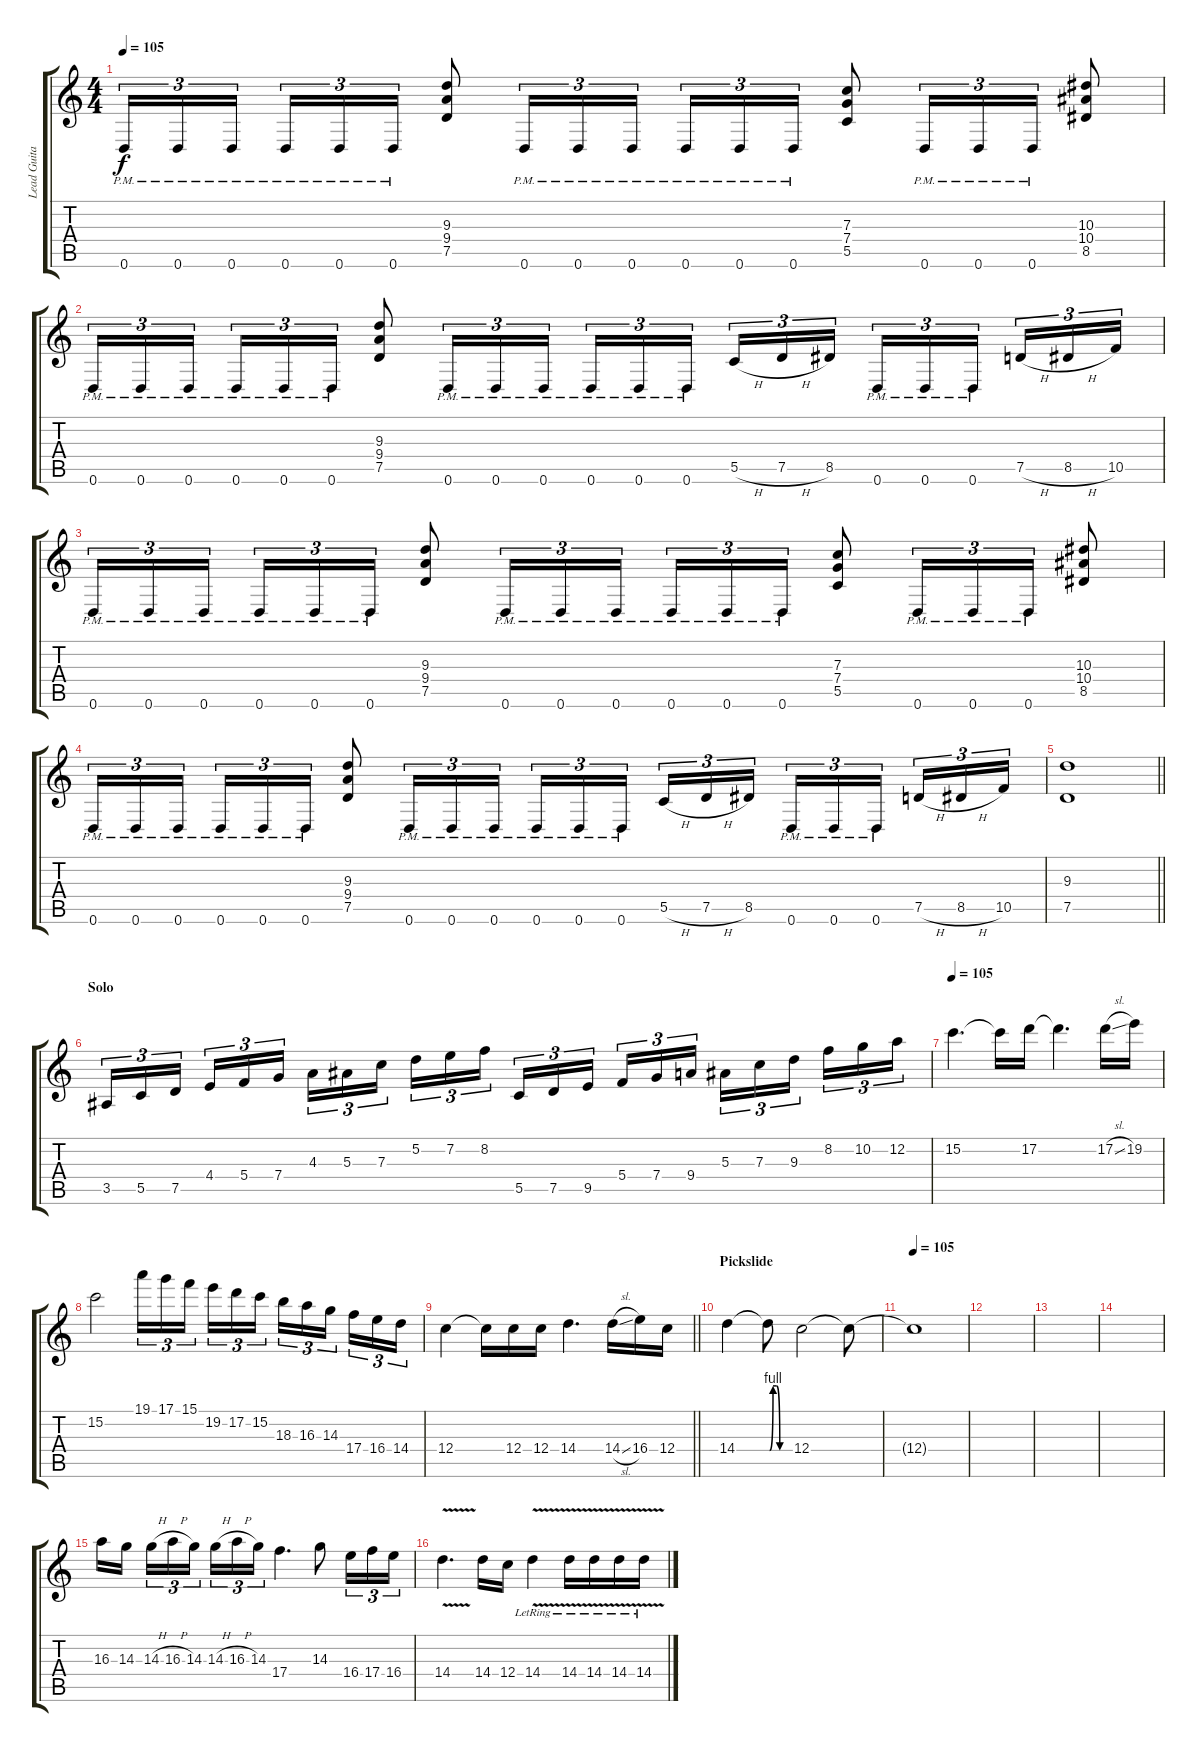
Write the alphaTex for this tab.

\track ("Lead Guitar 2" "Lead Guita") {instrument overdrivenguitar}
\staff {score tabs}
\tuning (D4 A3 F3 C3 G2 D2) {hide}
\ts (4 4)
\tempo 105
\clef g2
\ks c
0.6{pm}.16{tu (3 2) dy f} 0.6{pm}.16{tu (3 2)} 0.6{pm}.16{tu (3 2) beam splitsecondary} 0.6{pm}.16{tu (3 2)} 0.6{pm}.16{tu (3 2)} 0.6{pm}.16{tu (3 2)} (9.3 9.4 7.5).8 0.6{pm}.16{tu (3 2)} 0.6{pm}.16{tu (3 2)} 0.6{pm}.16{tu (3 2)} 0.6{pm}.16{tu (3 2)} 0.6{pm}.16{tu (3 2)} 0.6{pm}.16{tu (3 2)} (7.3 7.4 5.5).8 0.6{pm}.16{tu (3 2)} 0.6{pm}.16{tu (3 2)} 0.6{pm}.16{tu (3 2)} (10.3 10.4 8.5).8 |
0.6{pm}.16{tu (3 2)} 0.6{pm}.16{tu (3 2)} 0.6{pm}.16{tu (3 2) beam splitsecondary} 0.6{pm}.16{tu (3 2)} 0.6{pm}.16{tu (3 2)} 0.6{pm}.16{tu (3 2)} (9.3 9.4 7.5).8 0.6{pm}.16{tu (3 2)} 0.6{pm}.16{tu (3 2)} 0.6{pm}.16{tu (3 2)} 0.6{pm}.16{tu (3 2)} 0.6{pm}.16{tu (3 2)} 0.6{pm}.16{tu (3 2) beam splitsecondary} 5.5{h}.16{tu (3 2)} 7.5{h}.16{tu (3 2)} 8.5.16{tu (3 2)} 0.6{pm}.16{tu (3 2)} 0.6{pm}.16{tu (3 2)} 0.6{pm}.16{tu (3 2) beam splitsecondary} 7.5{h}.16{tu (3 2)} 8.5{h}.16{tu (3 2)} 10.5.16{tu (3 2)} |
0.6{pm}.16{tu (3 2)} 0.6{pm}.16{tu (3 2)} 0.6{pm}.16{tu (3 2) beam splitsecondary} 0.6{pm}.16{tu (3 2)} 0.6{pm}.16{tu (3 2)} 0.6{pm}.16{tu (3 2)} (9.3 9.4 7.5).8 0.6{pm}.16{tu (3 2)} 0.6{pm}.16{tu (3 2)} 0.6{pm}.16{tu (3 2)} 0.6{pm}.16{tu (3 2)} 0.6{pm}.16{tu (3 2)} 0.6{pm}.16{tu (3 2)} (7.3 7.4 5.5).8 0.6{pm}.16{tu (3 2)} 0.6{pm}.16{tu (3 2)} 0.6{pm}.16{tu (3 2)} (10.3 10.4 8.5).8 |
0.6{pm}.16{tu (3 2)} 0.6{pm}.16{tu (3 2)} 0.6{pm}.16{tu (3 2) beam splitsecondary} 0.6{pm}.16{tu (3 2)} 0.6{pm}.16{tu (3 2)} 0.6{pm}.16{tu (3 2)} (9.3 9.4 7.5).8 0.6{pm}.16{tu (3 2)} 0.6{pm}.16{tu (3 2)} 0.6{pm}.16{tu (3 2)} 0.6{pm}.16{tu (3 2)} 0.6{pm}.16{tu (3 2)} 0.6{pm}.16{tu (3 2) beam splitsecondary} 5.5{h}.16{tu (3 2)} 7.5{h}.16{tu (3 2)} 8.5.16{tu (3 2)} 0.6{pm}.16{tu (3 2)} 0.6{pm}.16{tu (3 2)} 0.6{pm}.16{tu (3 2) beam splitsecondary} 7.5{h}.16{tu (3 2)} 8.5{h}.16{tu (3 2)} 10.5.16{tu (3 2)} |
\barLineRight lightlight
(9.3 7.5).1 |
\section ("" "Solo")
3.5.16{tu (3 2)} 5.5.16{tu (3 2)} 7.5.16{tu (3 2) beam splitsecondary} 4.4.16{tu (3 2)} 5.4.16{tu (3 2)} 7.4.16{tu (3 2)} 4.3.16{tu (3 2)} 5.3.16{tu (3 2)} 7.3.16{tu (3 2) beam splitsecondary} 5.2.16{tu (3 2)} 7.2.16{tu (3 2)} 8.2.16{tu (3 2)} 5.5.16{tu (3 2)} 7.5.16{tu (3 2)} 9.5.16{tu (3 2) beam splitsecondary} 5.4.16{tu (3 2)} 7.4.16{tu (3 2)} 9.4.16{tu (3 2)} 5.3.16{tu (3 2)} 7.3.16{tu (3 2)} 9.3.16{tu (3 2) beam splitsecondary} 8.2.16{tu (3 2)} 10.2.16{tu (3 2)} 12.2.16{tu (3 2)} |
\tempo 105
15.2.4{d} 15.2{t}.16 17.2.16 17.2{t}.4{d} 17.2{sl}.16 19.2.16 |
15.2.2 19.1.16{tu (3 2)} 17.1.16{tu (3 2)} 15.1.16{tu (3 2) beam splitsecondary} 19.2.16{tu (3 2)} 17.2.16{tu (3 2)} 15.2.16{tu (3 2)} 18.3.16{tu (3 2)} 16.3.16{tu (3 2)} 14.3.16{tu (3 2) beam splitsecondary} 17.4.16{tu (3 2)} 16.4.16{tu (3 2)} 14.4.16{tu (3 2)} |
\barLineRight lightlight
12.4.4 12.4{t}.16 12.4.16 12.4.16 14.4.4{d} 14.4{sl}.16 16.4.16 12.4.16 |
\section ("" "Pickslide")
14.4.4 14.4{be (custom 0 0 10 4 20 4 30 0 60 0) t}.8 12.4.2 12.4{t}.8 |
\tempo 105
12.4{t}.1 |
|
|
|
16.3.16 14.3.16{beam splitsecondary} 14.3{h}.16{tu (3 2)} 16.3{h}.16{tu (3 2)} 14.3.16{tu (3 2)} 14.3{h}.16{tu (3 2)} 16.3{h}.16{tu (3 2)} 14.3.16{tu (3 2)} 17.4.4{d} 14.3.8 16.4.16{tu (3 2)} 17.4.16{tu (3 2)} 16.4.16{tu (3 2)} |
14.4{v}.4{d} 14.4.16 12.4.16 14.4{v lr}.4 14.4{v lr}.16 14.4{v lr}.16 14.4{v lr}.16 14.4{v lr}.16
